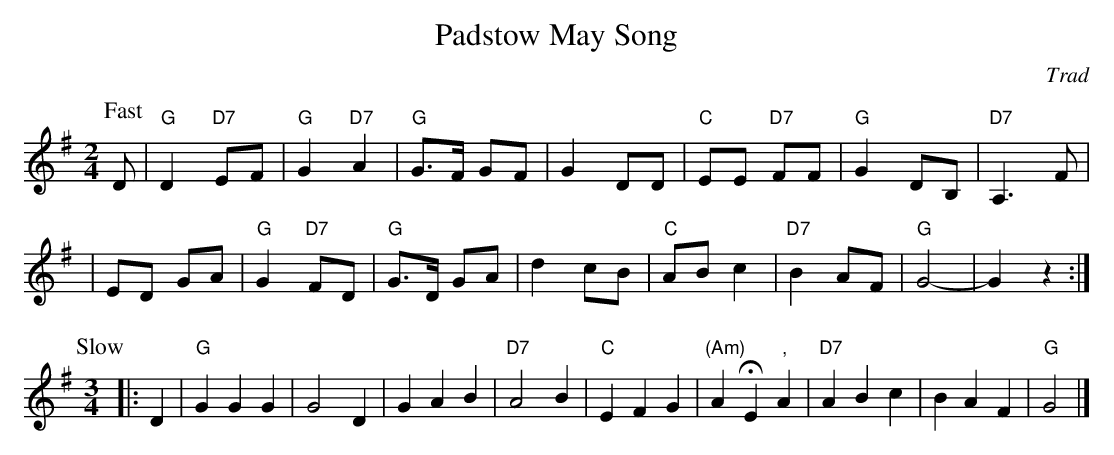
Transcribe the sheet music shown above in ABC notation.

X:1
T: Padstow May Song
O: Trad
M: 2/4
L: 1/8
K: G
P: Fast
D \
| "G"D2 "D7"EF | "G"G2 "D7"A2 | "G"G>F GF | G2 DD | "C"EE "D7"FF | "G"G2 DB, | "D7"A,3 F |
| ED GA | "G"G2 "D7"FD | "G"G>D GA | d2 cB | "C"AB c2 | "D7"B2 AF | "G"G4- | G2 z2 :|
P: Slow
M: 3/4
L: 1/4
|: D | "G"GGG | G2D | GAB | "D7"A2B | "C"EFG | "(Am)"AHE ","A | "D7"ABc | BAF | "G"G2 |]
